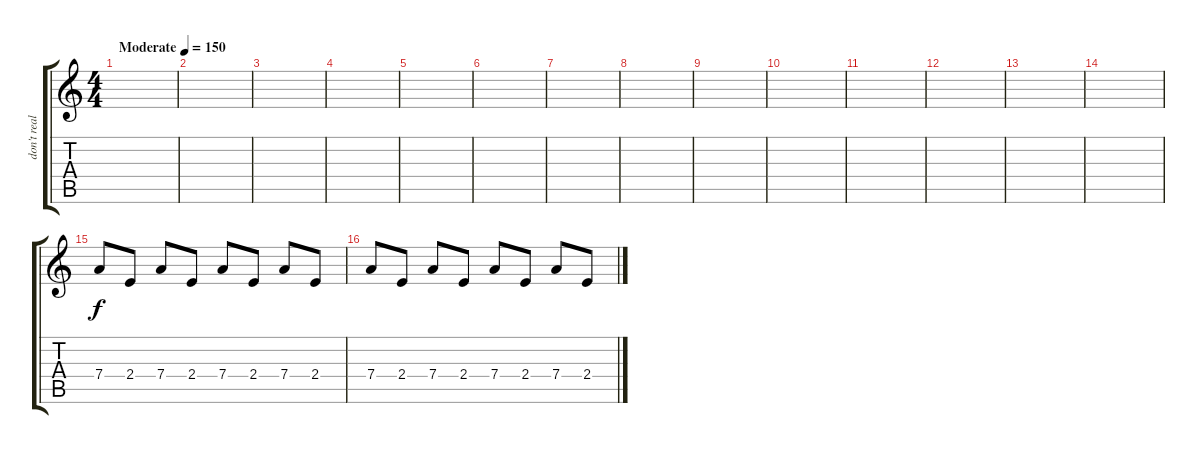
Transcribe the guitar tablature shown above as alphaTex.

\track ("don't really know :S" "don't real") {instrument guitarharmonics}
\staff {score tabs}
\tuning (E4 B3 G3 D3 A2 E2) {hide}
\ts (4 4)
\tempo (150 "Moderate")
\clef g2
\ks c
|
|
|
|
|
|
|
|
|
|
|
|
|
|
7.4.8 2.4.8 7.4.8 2.4.8 7.4.8 2.4.8 7.4.8 2.4.8 |
7.4.8 2.4.8 7.4.8 2.4.8 7.4.8 2.4.8 7.4.8 2.4.8
